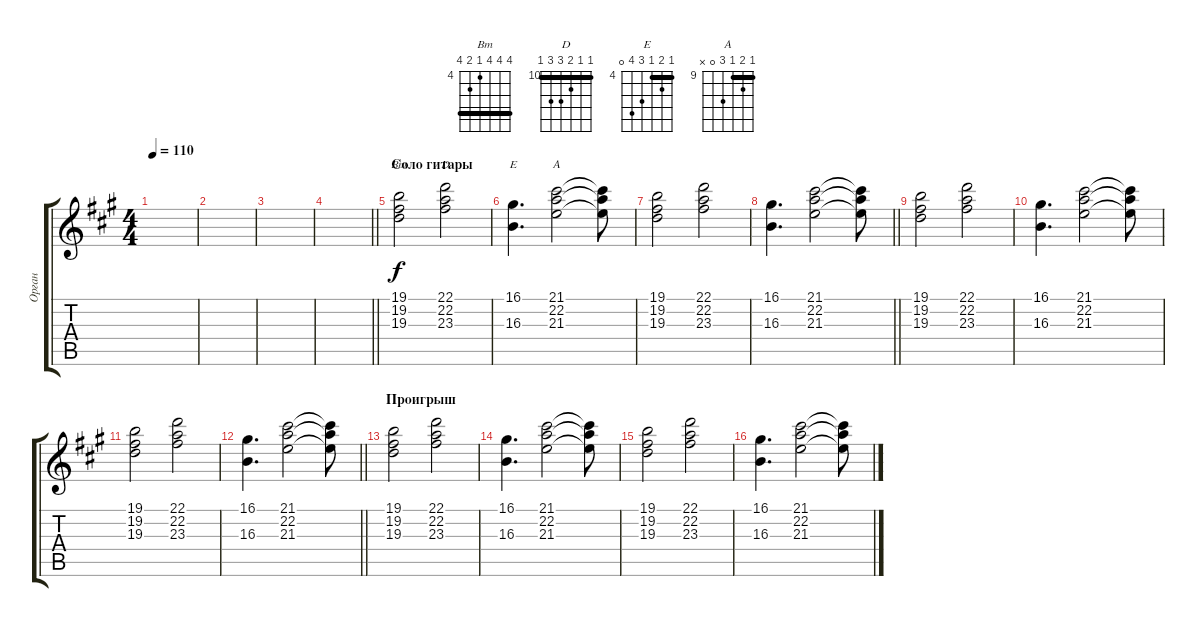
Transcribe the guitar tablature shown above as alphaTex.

\track ("Орган" "Орган") {instrument rockorgan}
\staff {score tabs}
\tuning (E4 B3 G3 D3 A2 E2) {hide}
\chord ("Bm" 7 7 7 4 5 7) {firstfret 4 barre 7}
\chord ("D" 10 10 11 12 12 10) {firstfret 10 barre 10}
\chord ("E" 4 5 4 6 7 0) {firstfret 4 barre 4}
\chord ("A" 9 10 9 11 0 x) {firstfret 9 barre 9}
\ts (4 4)
\tempo 110
\clef g2
\ks f#minor
|
|
|
\barLineRight lightlight
|
\section ("" "Соло гитары")
(19.1 19.2 19.3).2{ch "Bm"} (22.1 22.2 23.3).2{ch "D"} |
(16.1 16.3).4{d ch "E"} (21.1 22.2 21.3).2{ch "A"} (21.1{t} 22.2{t} 21.3{t}).8 |
(19.1 19.2 19.3).2 (22.1 22.2 23.3).2 |
\barLineRight lightlight
(16.1 16.3).4{d} (21.1 22.2 21.3).2 (21.1{t} 22.2{t} 21.3{t}).8 |
(19.1 19.2 19.3).2 (22.1 22.2 23.3).2 |
(16.1 16.3).4{d} (21.1 22.2 21.3).2 (21.1{t} 22.2{t} 21.3{t}).8 |
(19.1 19.2 19.3).2 (22.1 22.2 23.3).2 |
\barLineRight lightlight
(16.1 16.3).4{d} (21.1 22.2 21.3).2 (21.1{t} 22.2{t} 21.3{t}).8 |
\section ("" "Проигрыш")
(19.1 19.2 19.3).2{volume 7} (22.1 22.2 23.3).2 |
(16.1 16.3).4{d} (21.1 22.2 21.3).2 (21.1{t} 22.2{t} 21.3{t}).8 |
(19.1 19.2 19.3).2 (22.1 22.2 23.3).2 |
(16.1 16.3).4{d} (21.1 22.2 21.3).2 (21.1{t} 22.2{t} 21.3{t}).8
